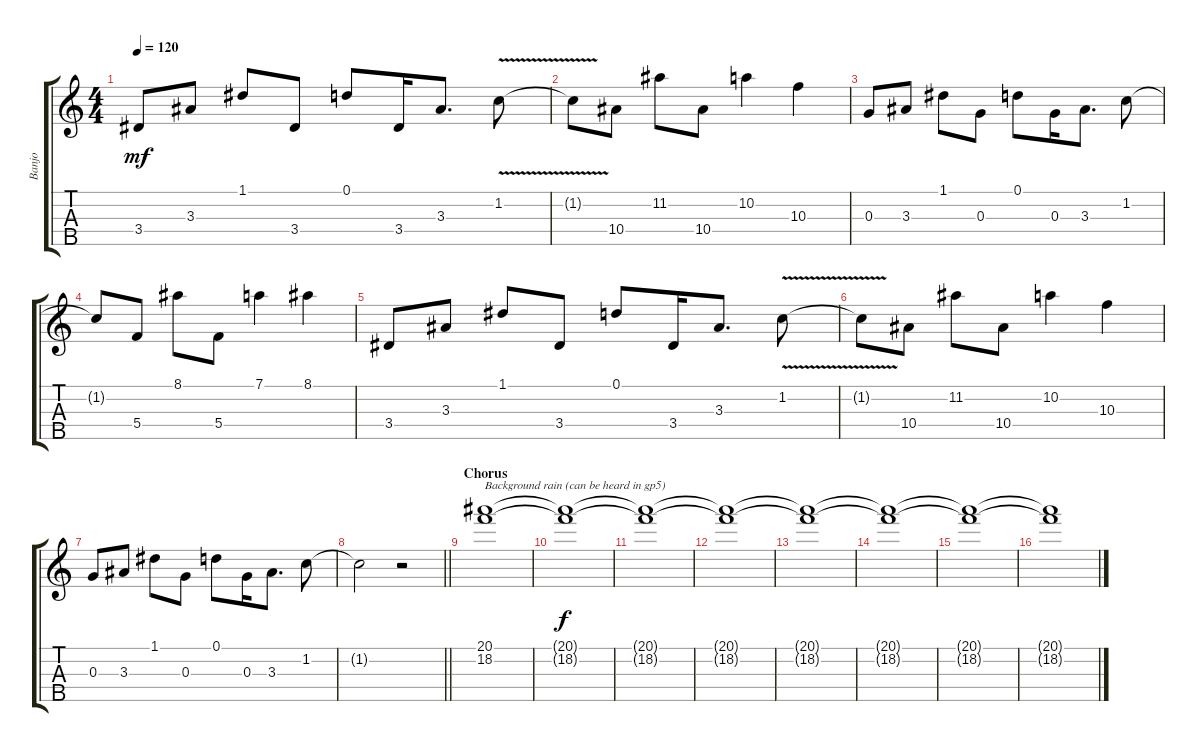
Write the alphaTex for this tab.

\track ("Banjo" "Banjo") {instrument banjo}
\staff {score tabs}
\tuning (D4 B3 G3 C3 G4) {hide}
\displaytranspose 12
\ts (4 4)
\tempo 120
\clef g2
\ks c
3.4.8{dy mf} 3.3.8 1.1.8 3.4.8 0.1.8 3.4.16 3.3.8{d} 1.2{v}.8 |
1.2{t}.8 10.4.8 11.2.8 10.4.8 10.2.4 10.3.4 |
0.3.8 3.3.8 1.1.8 0.3.8 0.1.8 0.3.16 3.3.8{d} 1.2.8 |
1.2{t}.8 5.4.8 8.1.8 5.4.8 7.1.4 8.1.4 |
3.4.8 3.3.8 1.1.8 3.4.8 0.1.8 3.4.16 3.3.8{d} 1.2{v}.8 |
1.2{t}.8 10.4.8 11.2.8 10.4.8 10.2.4 10.3.4 |
0.3.8 3.3.8 1.1.8 0.3.8 0.1.8 0.3.16 3.3.8{d} 1.2.8 |
\barLineRight lightlight
1.2{t}.2 r.2 |
\section ("" "Chorus")
(20.1 18.2).1{txt "Background rain (can be heard in gp5)" volume 5 instrument applause} |
(20.1{t} 18.2{t}).1{dy f} |
(20.1{t} 18.2{t}).1 |
(20.1{t} 18.2{t}).1 |
(20.1{t} 18.2{t}).1 |
(20.1{t} 18.2{t}).1 |
(20.1{t} 18.2{t}).1 |
(20.1{t} 18.2{t}).1
